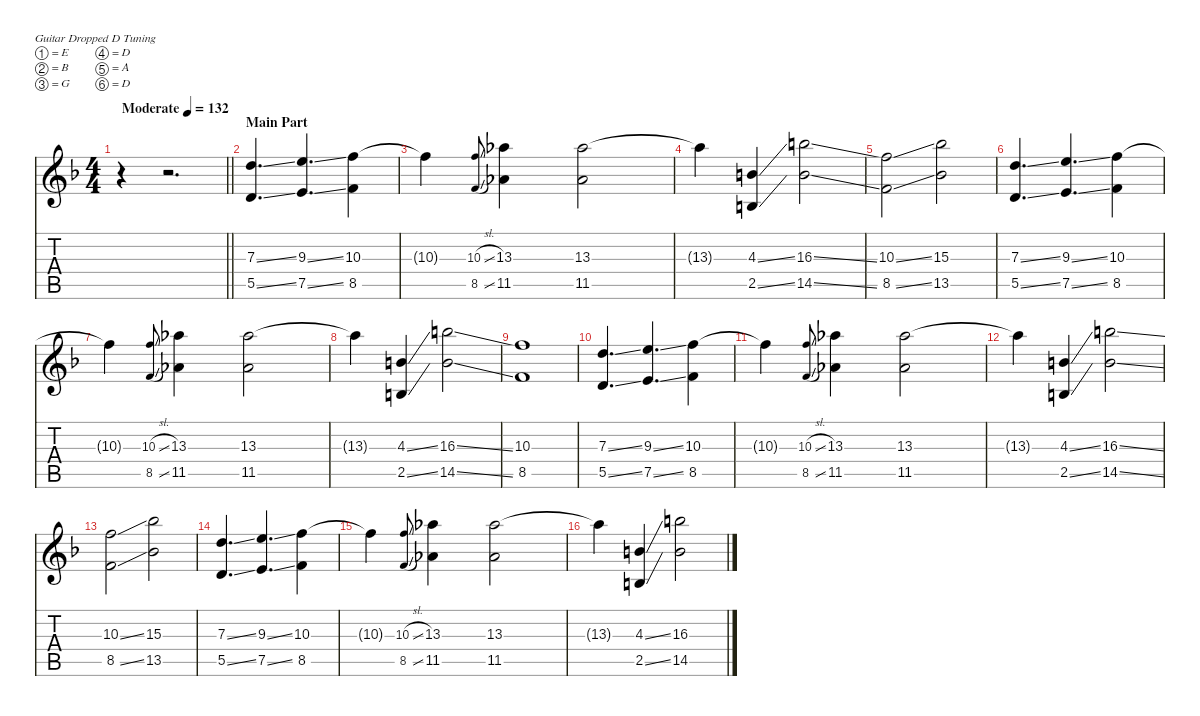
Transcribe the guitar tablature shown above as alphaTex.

\defaultSystemsLayout 4
\hideDynamics
\bracketExtendMode nobrackets
\singleTrackTrackNamePolicy hidden
\multiTrackTrackNamePolicy hidden
\firstSystemTrackNameMode fullname
\firstSystemTrackNameOrientation horizontal
\otherSystemsTrackNameOrientation horizontal
\track ("Lead Guitar" "dist.guit.") {instrument distortionguitar}
\staff {score tabs}
\tuning (E4 B3 G3 D3 A2 D2)
\ts (4 4)
\beaming (8 2 2 2 2)
\tempo (132 "Moderate")
\clef g2
\barLineRight lightlight
\ks dminor
r.4{dy f instrument distortionguitar beam Down} r.2{d beam Down} |
\section ("" "Main Part")
(7.3{ss acc forcenatural} 5.5{ss acc forcenatural}).4{d beam Up} (9.3{ss acc forcenatural} 7.5{ss acc forcenatural}).4{d beam Up} (10.3{acc forcenatural} 8.5{acc forcenatural}).4{beam Down} |
10.3{t acc forcenatural}.4{beam Down} (10.3{sl acc forcenatural} 8.5{sl acc forcenatural}).8{gr onbeat dy mf beam Up} (13.3{acc b} 11.5{acc b}).4{dy f beam Down} (13.3{acc b} 11.5{acc b}).2{beam Down} |
13.3{t acc b}.4{beam Down} (4.3{ss acc forcenatural} 2.5{ss acc forcenatural}).4{beam Up} (16.3{ss acc forcenatural} 14.5{ss acc forcenatural}).2{beam Down} |
(10.3{ss acc forcenatural} 8.5{ss acc forcenatural}).2{beam Down} (15.3{acc b} 13.5{acc b}).2{beam Down} |
(7.3{ss acc forcenatural} 5.5{ss acc forcenatural}).4{d beam Up} (9.3{ss acc forcenatural} 7.5{ss acc forcenatural}).4{d beam Up} (10.3{acc forcenatural} 8.5{acc forcenatural}).4{beam Down} |
10.3{t acc forcenatural}.4{beam Down} (10.3{sl acc forcenatural} 8.5{sl acc forcenatural}).8{gr onbeat dy mf beam Up} (13.3{acc b} 11.5{acc b}).4{dy f beam Down} (13.3{acc b} 11.5{acc b}).2{beam Down} |
13.3{t acc b}.4{beam Down} (4.3{ss acc forcenatural} 2.5{ss acc forcenatural}).4{beam Up} (16.3{ss acc forcenatural} 14.5{ss acc forcenatural}).2{beam Down} |
(10.3{acc forcenatural} 8.5{acc forcenatural}).1{beam Down} |
(7.3{ss acc forcenatural} 5.5{ss acc forcenatural}).4{d beam Up} (9.3{ss acc forcenatural} 7.5{ss acc forcenatural}).4{d beam Up} (10.3{acc forcenatural} 8.5{acc forcenatural}).4{beam Down} |
10.3{t acc forcenatural}.4{beam Down} (10.3{sl acc forcenatural} 8.5{sl acc forcenatural}).8{gr onbeat dy mf beam Up} (13.3{acc b} 11.5{acc b}).4{dy f beam Down} (13.3{acc b} 11.5{acc b}).2{beam Down} |
13.3{t acc b}.4{beam Down} (4.3{ss acc forcenatural} 2.5{ss acc forcenatural}).4{beam Up} (16.3{ss acc forcenatural} 14.5{ss acc forcenatural}).2{beam Down} |
(10.3{ss acc forcenatural} 8.5{ss acc forcenatural}).2{beam Down} (15.3{acc b} 13.5{acc b}).2{beam Down} |
(7.3{ss acc forcenatural} 5.5{ss acc forcenatural}).4{d beam Up} (9.3{ss acc forcenatural} 7.5{ss acc forcenatural}).4{d beam Up} (10.3{acc forcenatural} 8.5{acc forcenatural}).4{beam Down} |
10.3{t acc forcenatural}.4{beam Down} (10.3{sl acc forcenatural} 8.5{sl acc forcenatural}).8{gr onbeat dy mf beam Up} (13.3{acc b} 11.5{acc b}).4{dy f beam Down} (13.3{acc b} 11.5{acc b}).2{beam Down} |
13.3{t acc b}.4{beam Down} (4.3{ss acc forcenatural} 2.5{ss acc forcenatural}).4{beam Up} (16.3{ss acc forcenatural} 14.5{ss acc forcenatural}).2{beam Down}
